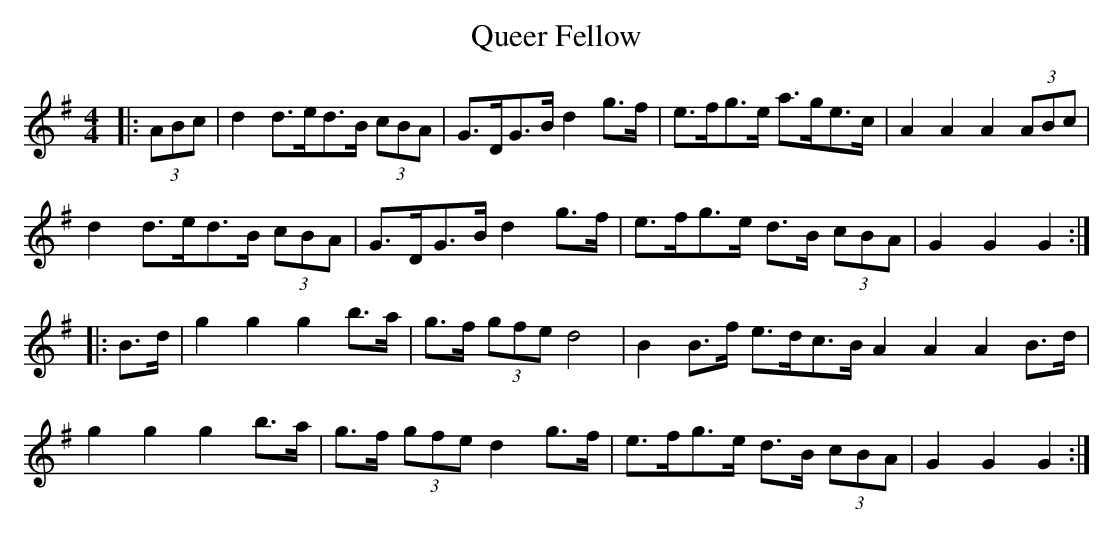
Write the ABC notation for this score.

X:1
T: Queer Fellow
M: 4/4
L: 1/8
K: Gmaj
|:(3ABc|d2 d>ed>B (3cBA|G>DG>B d2 g>f|e>fg>e a>ge>c|A2 A2 A2 (3ABc|
d2 d>ed>B (3cBA|G>DG>B d2 g>f|e>fg>e d>B (3cBA|G2 G2 G2:|
|:B>d|g2 g2 g2 b>a|g>f (3gfe d4|B2 B>f e>dc>B A2 A2 A2 B>d|
g2 g2 g2 b>a|g>f (3gfe d2 g>f|e>fg>e d>B (3cBA|G2 G2 G2:|
